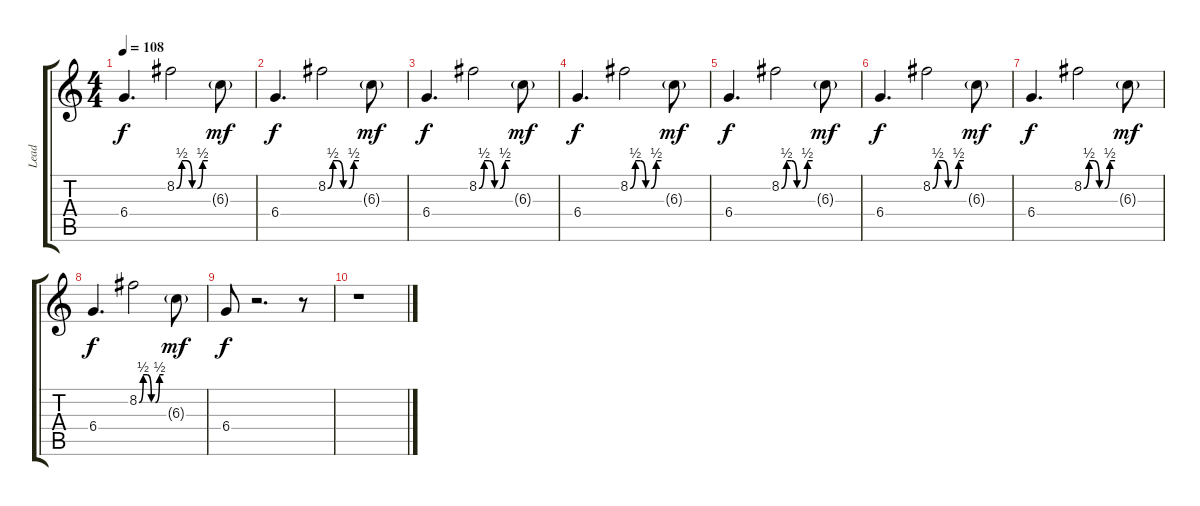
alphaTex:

\track ("Lead" "Lead") {instrument overdrivenguitar}
\staff {score tabs}
\tuning (Eb4 Bb3 Gb3 Db3 Ab2 Eb2) {hide}
\ts (4 4)
\tempo 108
\clef g2
\ks c
6.4.4{d dy f} 8.2{be (custom 0 0 10 2 20 2 30 0 40 0 50 2 60 2)}.2 6.3{g}.8{dy mf} |
6.4.4{d dy f} 8.2{be (custom 0 0 10 2 20 2 30 0 40 0 50 2 60 2)}.2 6.3{g}.8{dy mf} |
6.4.4{d dy f} 8.2{be (custom 0 0 10 2 20 2 30 0 40 0 50 2 60 2)}.2 6.3{g}.8{dy mf} |
6.4.4{d dy f} 8.2{be (custom 0 0 10 2 20 2 30 0 40 0 50 2 60 2)}.2 6.3{g}.8{dy mf} |
6.4.4{d dy f} 8.2{be (custom 0 0 10 2 20 2 30 0 40 0 50 2 60 2)}.2 6.3{g}.8{dy mf} |
6.4.4{d dy f} 8.2{be (custom 0 0 10 2 20 2 30 0 40 0 50 2 60 2)}.2 6.3{g}.8{dy mf} |
6.4.4{d dy f} 8.2{be (custom 0 0 10 2 20 2 30 0 40 0 50 2 60 2)}.2 6.3{g}.8{dy mf} |
6.4.4{d dy f} 8.2{be (custom 0 0 10 2 20 2 30 0 40 0 50 2 60 2)}.2 6.3{g}.8{dy mf} |
6.4.8{dy f} r.2{d} r.8 |
r.1
